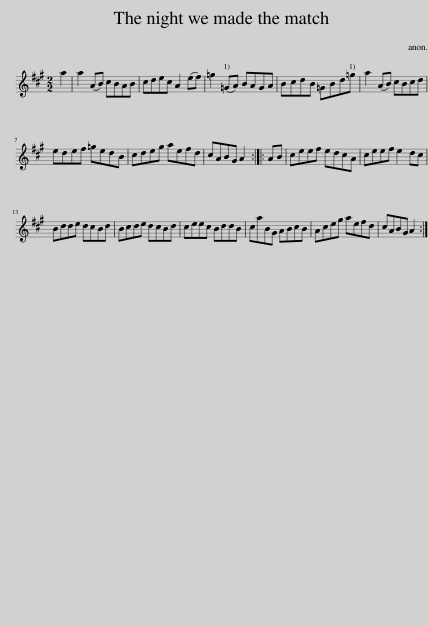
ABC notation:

X:1
L:1/8
M:2/2
I:linebreak $
K:A
V:1 treble
V:1
 a2 | a2 (AB) cBAB | cdec A2 (ef) | =g2 (=GA) BAGA | BcdB =GBd=g | %5
 a2 (AB) cBcd |$ edef =gedB | cdeg aefd | cABG A2 :: AB | %10
 ceef edcA | ceef e2 dc |$ Bdde dcBd | Bcde dcBd | ceec BddB | %15
 caBG ABcB | Aceg aefd | cABG A2 :| %18
